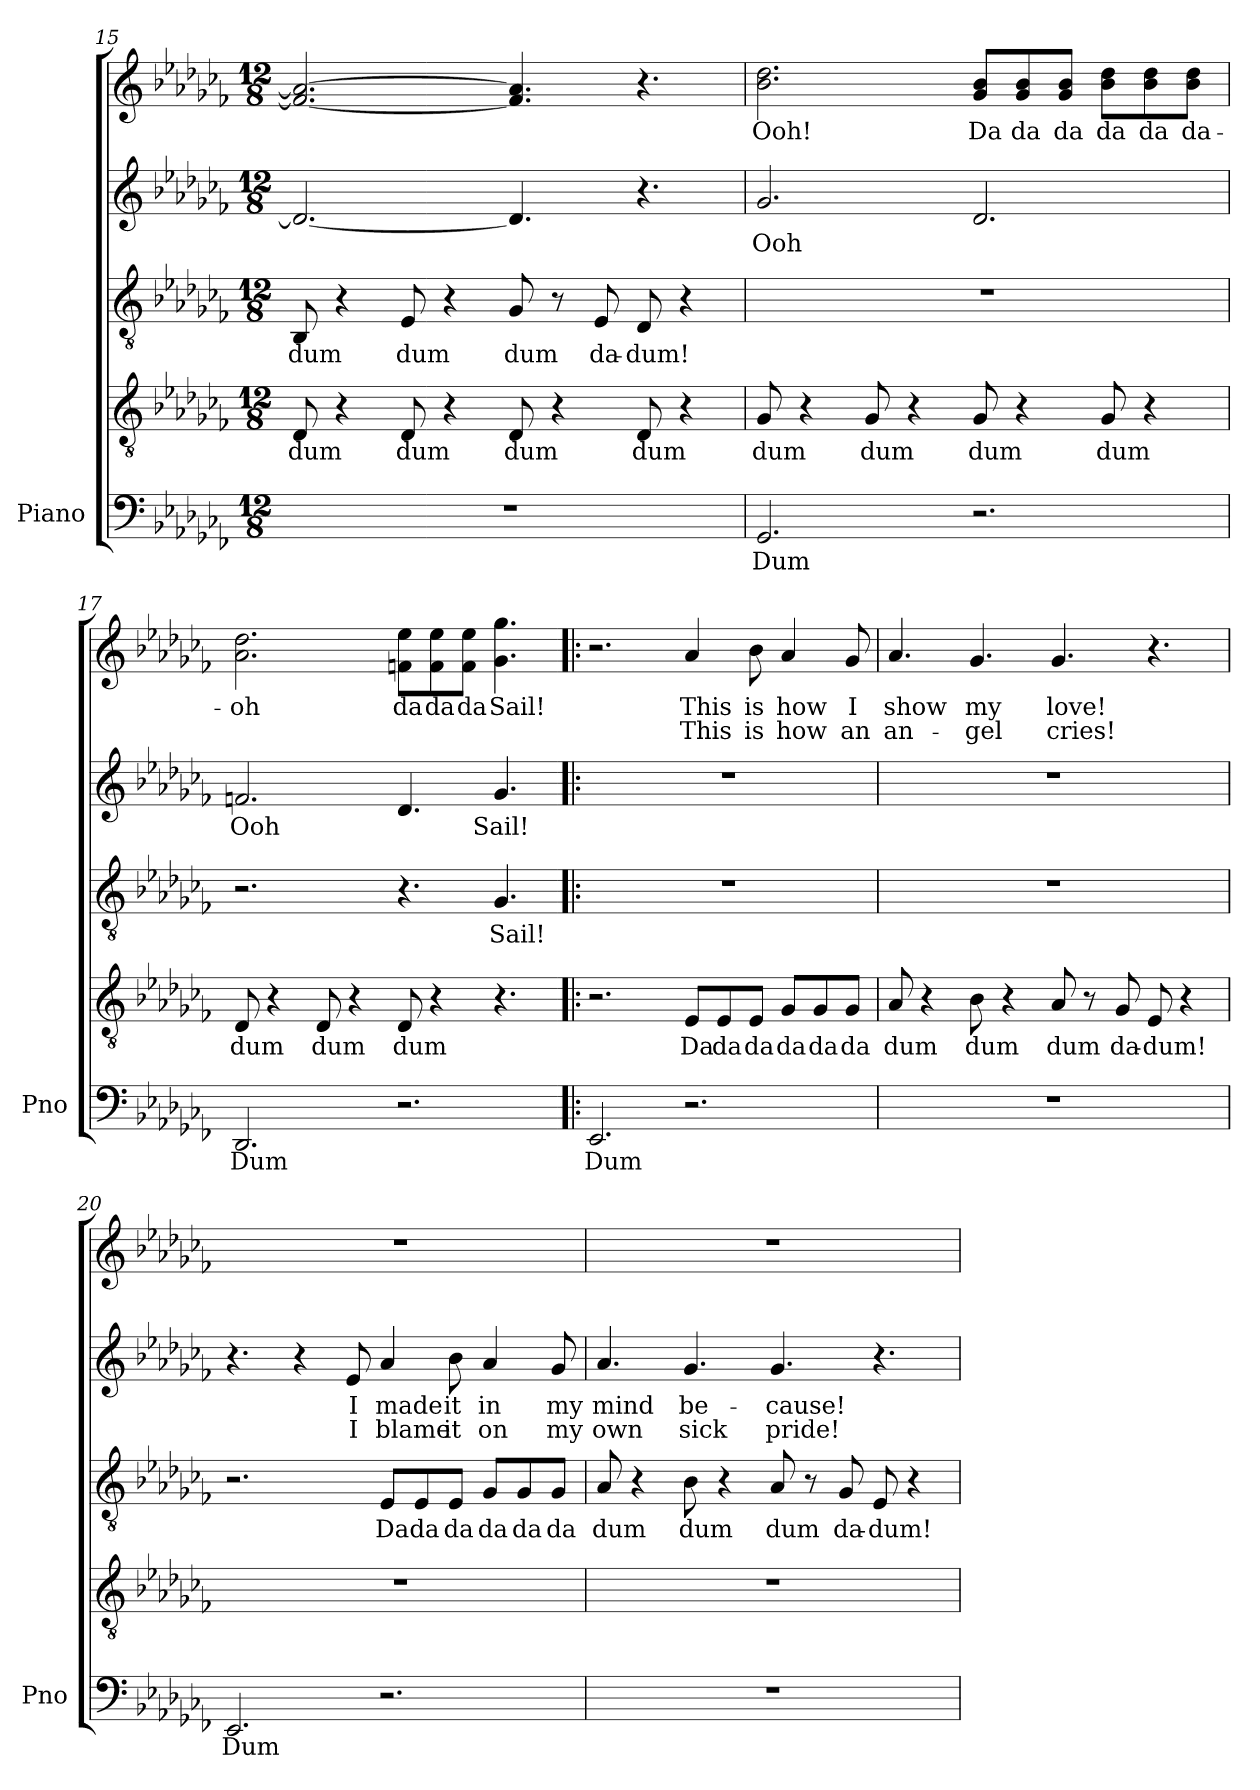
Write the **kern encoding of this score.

**kern	**text	**kern	**text	**kern	**text	**kern	**text	**text	**kern	**text	**text
*part1	*part1	*part1	*part1	*part1	*part1	*part1	*part1	*part1	*part1	*part1	*part1
*staff5	*staff5	*staff4	*staff4	*staff3	*staff3	*staff2	*staff2	*staff2	*staff1	*staff1	*staff1
*I"Piano	*	*	*	*	*	*	*	*	*	*	*
*I'Pno	*	*	*	*	*	*	*	*	*	*	*
*clefF4	*	*clefGv2	*	*clefGv2	*	*clefG2	*	*	*clefG2	*	*
*k[b-e-a-d-g-c-f-]	*	*k[b-e-a-d-g-c-f-]	*	*k[b-e-a-d-g-c-f-]	*	*k[b-e-a-d-g-c-f-]	*	*	*k[b-e-a-d-g-c-f-]	*	*
*M12/8	*	*M12/8	*	*M12/8	*	*M12/8	*	*	*M12/8	*	*
=15	=15	=15	=15	=15	=15	=15	=15	=15	=15	=15	=15
!	!	!	!LO:LY:b	!	!LO:LY:b	!	!	!	!	!	!
1.r	.	8D-/	dum	8BB-/	dum	2.d-/_	.	.	2.f/_ 2.a-/_	.	.
.	.	4r	.	4r	.	.	.	.	.	.	.
!	!	!	!LO:LY:b	!	!LO:LY:b	!	!	!	!	!	!
.	.	8D-/	dum	8E-/	dum	.	.	.	.	.	.
.	.	4r	.	4r	.	.	.	.	.	.	.
!	!	!	!LO:LY:b	!	!LO:LY:b	!	!	!	!	!	!
.	.	8D-/	dum	8G-/	dum	4.d-/]	.	.	4.f/] 4.a-/]	.	.
.	.	4r	.	8r	.	.	.	.	.	.	.
!	!	!	!	!	!LO:LY:b	!	!	!	!	!	!
.	.	.	.	8E-/	da-	.	.	.	.	.	.
!	!	!	!LO:LY:b	!	!LO:LY:b	!	!	!	!	!	!
.	.	8D-/	dum	8D-/	-dum!	4.r	.	.	4.r	.	.
.	.	4r	.	4r	.	.	.	.	.	.	.
=16	=16	=16	=16	=16	=16	=16	=16	=16	=16	=16	=16
!	!LO:LY:b	!	!LO:LY:b	!	!	!	!LO:LY:b	!	!	!LO:LY:b	!
2.GG-/	Dum	8G-/	dum	1.r	.	2.g-/	Ooh	.	2.b-\ 2.dd-\	Ooh!	.
.	.	4r	.	.	.	.	.	.	.	.	.
!	!	!	!LO:LY:b	!	!	!	!	!	!	!	!
.	.	8G-/	dum	.	.	.	.	.	.	.	.
.	.	4r	.	.	.	.	.	.	.	.	.
!	!	!	!LO:LY:b	!	!	!	!	!	!	!LO:LY:b	!
2.r	.	8G-/	dum	.	.	2.d-/	.	.	8g-/ 8b-/L	Da	.
!	!	!	!	!	!	!	!	!	!	!LO:LY:b	!
.	.	4r	.	.	.	.	.	.	8g-/ 8b-/	da	.
!	!	!	!	!	!	!	!	!	!	!LO:LY:b	!
.	.	.	.	.	.	.	.	.	8g-/ 8b-/J	da	.
!	!	!	!LO:LY:b	!	!	!	!	!	!	!LO:LY:b	!
.	.	8G-/	dum	.	.	.	.	.	8b-\ 8dd-\L	da	.
!	!	!	!	!	!	!	!	!	!	!LO:LY:b	!
.	.	4r	.	.	.	.	.	.	8b-\ 8dd-\	da	.
!	!	!	!	!	!	!	!	!	!	!LO:LY:b	!
.	.	.	.	.	.	.	.	.	8b-\ 8dd-\J	da-	.
=17	=17	=17	=17	=17	=17	=17	=17	=17	=17	=17	=17
!	!LO:LY:b	!	!LO:LY:b	!	!	!	!LO:LY:b	!	!	!LO:LY:b	!
2.DD-/	Dum	8D-/	dum	2.r	.	2.fn/	Ooh	.	2.a-\ 2.dd-\	-oh	.
.	.	4r	.	.	.	.	.	.	.	.	.
!	!	!	!LO:LY:b	!	!	!	!	!	!	!	!
.	.	8D-/	dum	.	.	.	.	.	.	.	.
.	.	4r	.	.	.	.	.	.	.	.	.
!	!	!	!LO:LY:b	!	!	!	!	!	!	!LO:LY:b	!
2.r	.	8D-/	dum	4.r	.	4.d-/	.	.	8fn\ 8ee-\L	da	.
!	!	!	!	!	!	!	!	!	!	!LO:LY:b	!
.	.	4r	.	.	.	.	.	.	8f\ 8ee-\	da	.
!	!	!	!	!	!	!	!	!	!	!LO:LY:b	!
.	.	.	.	.	.	.	.	.	8f\ 8ee-\J	da	.
!	!	!	!	!	!LO:LY:b	!	!LO:LY:b	!	!	!LO:LY:b	!
.	.	4.r	.	4.G-/	Sail!	4.g-/	Sail!	.	4.g-\ 4.gg-\	Sail!	.
!!LO:LB:g=z
=18!|:	=18!|:	=18!|:	=18!|:	=18!|:	=18!|:	=18!|:	=18!|:	=18!|:	=18!|:	=18!|:	=18!|:
!	!LO:LY:b	!	!	!	!	!	!	!	!	!	!
2.EE-/	Dum	2.r	.	1.r	.	1.r	.	.	2.r	.	.
!	!	!	!LO:LY:b	!	!	!	!	!	!	!LO:LY:b	!LO:LY:b
2.r	.	8E-/L	Da	.	.	.	.	.	4a-/	This	This
!	!	!	!LO:LY:b	!	!	!	!	!	!	!	!
.	.	8E-/	da	.	.	.	.	.	.	.	.
!	!	!	!LO:LY:b	!	!	!	!	!	!	!LO:LY:b	!LO:LY:b
.	.	8E-/J	da	.	.	.	.	.	8b-\	is	is
!	!	!	!LO:LY:b	!	!	!	!	!	!	!LO:LY:b	!LO:LY:b
.	.	8G-/L	da	.	.	.	.	.	4a-/	how	how
!	!	!	!LO:LY:b	!	!	!	!	!	!	!	!
.	.	8G-/	da	.	.	.	.	.	.	.	.
!	!	!	!LO:LY:b	!	!	!	!	!	!	!LO:LY:b	!LO:LY:b
.	.	8G-/J	da	.	.	.	.	.	8g-/	I	an
=19	=19	=19	=19	=19	=19	=19	=19	=19	=19	=19	=19
!	!	!	!LO:LY:b	!	!	!	!	!	!	!LO:LY:b	!LO:LY:b
1.r	.	8A-/	dum	1.r	.	1.r	.	.	4.a-/	show	an-
.	.	4r	.	.	.	.	.	.	.	.	.
!	!	!	!LO:LY:b	!	!	!	!	!	!	!LO:LY:b	!LO:LY:b
.	.	8B-\	dum	.	.	.	.	.	4.g-/	my	-gel
.	.	4r	.	.	.	.	.	.	.	.	.
!	!	!	!LO:LY:b	!	!	!	!	!	!	!LO:LY:b	!LO:LY:b
.	.	8A-/	dum	.	.	.	.	.	4.g-/	love!	cries!
.	.	8r	.	.	.	.	.	.	.	.	.
!	!	!	!LO:LY:b	!	!	!	!	!	!	!	!
.	.	8G-/	da-	.	.	.	.	.	.	.	.
!	!	!	!LO:LY:b	!	!	!	!	!	!	!	!
.	.	8E-/	-dum!	.	.	.	.	.	4.r	.	.
.	.	4r	.	.	.	.	.	.	.	.	.
=20	=20	=20	=20	=20	=20	=20	=20	=20	=20	=20	=20
!	!LO:LY:b	!	!	!	!	!	!	!	!	!	!
2.EE-/	Dum	1.r	.	2.r	.	4.r	.	.	1.r	.	.
.	.	.	.	.	.	4r	.	.	.	.	.
!	!	!	!	!	!	!	!LO:LY:b	!LO:LY:b	!	!	!
.	.	.	.	.	.	8e-/	I	I	.	.	.
!	!	!	!	!	!LO:LY:b	!	!LO:LY:b	!LO:LY:b	!	!	!
2.r	.	.	.	8E-/L	Da	4a-/	made	blame	.	.	.
!	!	!	!	!	!LO:LY:b	!	!	!	!	!	!
.	.	.	.	8E-/	da	.	.	.	.	.	.
!	!	!	!	!	!LO:LY:b	!	!LO:LY:b	!LO:LY:b	!	!	!
.	.	.	.	8E-/J	da	8b-\	it	it	.	.	.
!	!	!	!	!	!LO:LY:b	!	!LO:LY:b	!LO:LY:b	!	!	!
.	.	.	.	8G-/L	da	4a-/	in	on	.	.	.
!	!	!	!	!	!LO:LY:b	!	!	!	!	!	!
.	.	.	.	8G-/	da	.	.	.	.	.	.
!	!	!	!	!	!LO:LY:b	!	!LO:LY:b	!LO:LY:b	!	!	!
.	.	.	.	8G-/J	da	8g-/	my	my	.	.	.
=21	=21	=21	=21	=21	=21	=21	=21	=21	=21	=21	=21
!	!	!	!	!	!LO:LY:b	!	!LO:LY:b	!LO:LY:b	!	!	!
1.r	.	1.r	.	8A-/	dum	4.a-/	mind	own	1.r	.	.
.	.	.	.	4r	.	.	.	.	.	.	.
!	!	!	!	!	!LO:LY:b	!	!LO:LY:b	!LO:LY:b	!	!	!
.	.	.	.	8B-\	dum	4.g-/	be-	sick	.	.	.
.	.	.	.	4r	.	.	.	.	.	.	.
!	!	!	!	!	!LO:LY:b	!	!LO:LY:b	!LO:LY:b	!	!	!
.	.	.	.	8A-/	dum	4.g-/	-cause!	pride!	.	.	.
.	.	.	.	8r	.	.	.	.	.	.	.
!	!	!	!	!	!LO:LY:b	!	!	!	!	!	!
.	.	.	.	8G-/	da-	.	.	.	.	.	.
!	!	!	!	!	!LO:LY:b	!	!	!	!	!	!
.	.	.	.	8E-/	-dum!	4.r	.	.	.	.	.
.	.	.	.	4r	.	.	.	.	.	.	.
=	=	=	=	=	=	=	=	=	=	=	=
*-	*-	*-	*-	*-	*-	*-	*-	*-	*-	*-	*-
